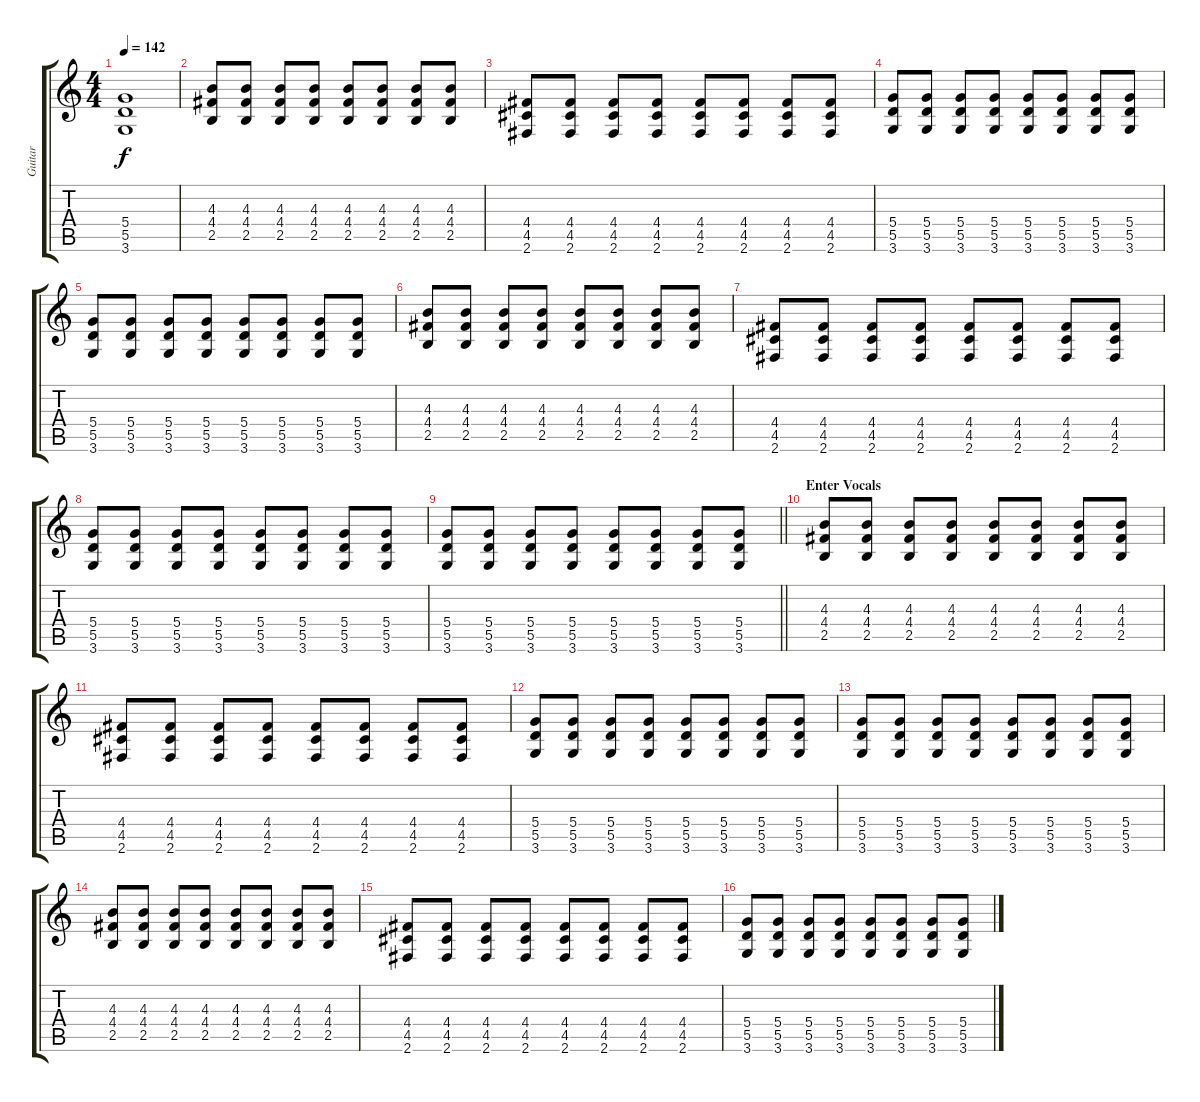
\track ("Guitar" "Guitar") {instrument overdrivenguitar}
\staff {score tabs}
\tuning (E4 B3 G3 D3 A2 E2) {hide}
\ts (4 4)
\tempo 142
\clef g2
\ks c
(5.4 5.5 3.6).1{dy f} |
(4.3 4.4 2.5).8 (4.3 4.4 2.5).8 (4.3 4.4 2.5).8 (4.3 4.4 2.5).8 (4.3 4.4 2.5).8 (4.3 4.4 2.5).8 (4.3 4.4 2.5).8 (4.3 4.4 2.5).8 |
(4.4 4.5 2.6).8 (4.4 4.5 2.6).8 (4.4 4.5 2.6).8 (4.4 4.5 2.6).8 (4.4 4.5 2.6).8 (4.4 4.5 2.6).8 (4.4 4.5 2.6).8 (4.4 4.5 2.6).8 |
(5.4 5.5 3.6).8 (5.4 5.5 3.6).8 (5.4 5.5 3.6).8 (5.4 5.5 3.6).8 (5.4 5.5 3.6).8 (5.4 5.5 3.6).8 (5.4 5.5 3.6).8 (5.4 5.5 3.6).8 |
(5.4 5.5 3.6).8 (5.4 5.5 3.6).8 (5.4 5.5 3.6).8 (5.4 5.5 3.6).8 (5.4 5.5 3.6).8 (5.4 5.5 3.6).8 (5.4 5.5 3.6).8 (5.4 5.5 3.6).8 |
(4.3 4.4 2.5).8 (4.3 4.4 2.5).8 (4.3 4.4 2.5).8 (4.3 4.4 2.5).8 (4.3 4.4 2.5).8 (4.3 4.4 2.5).8 (4.3 4.4 2.5).8 (4.3 4.4 2.5).8 |
(4.4 4.5 2.6).8 (4.4 4.5 2.6).8 (4.4 4.5 2.6).8 (4.4 4.5 2.6).8 (4.4 4.5 2.6).8 (4.4 4.5 2.6).8 (4.4 4.5 2.6).8 (4.4 4.5 2.6).8 |
(5.4 5.5 3.6).8 (5.4 5.5 3.6).8 (5.4 5.5 3.6).8 (5.4 5.5 3.6).8 (5.4 5.5 3.6).8 (5.4 5.5 3.6).8 (5.4 5.5 3.6).8 (5.4 5.5 3.6).8 |
\barLineRight lightlight
(5.4 5.5 3.6).8 (5.4 5.5 3.6).8 (5.4 5.5 3.6).8 (5.4 5.5 3.6).8 (5.4 5.5 3.6).8 (5.4 5.5 3.6).8 (5.4 5.5 3.6).8 (5.4 5.5 3.6).8 |
\section ("" "Enter Vocals")
(4.3 4.4 2.5).8 (4.3 4.4 2.5).8 (4.3 4.4 2.5).8 (4.3 4.4 2.5).8 (4.3 4.4 2.5).8 (4.3 4.4 2.5).8 (4.3 4.4 2.5).8 (4.3 4.4 2.5).8 |
(4.4 4.5 2.6).8 (4.4 4.5 2.6).8 (4.4 4.5 2.6).8 (4.4 4.5 2.6).8 (4.4 4.5 2.6).8 (4.4 4.5 2.6).8 (4.4 4.5 2.6).8 (4.4 4.5 2.6).8 |
(5.4 5.5 3.6).8 (5.4 5.5 3.6).8 (5.4 5.5 3.6).8 (5.4 5.5 3.6).8 (5.4 5.5 3.6).8 (5.4 5.5 3.6).8 (5.4 5.5 3.6).8 (5.4 5.5 3.6).8 |
(5.4 5.5 3.6).8 (5.4 5.5 3.6).8 (5.4 5.5 3.6).8 (5.4 5.5 3.6).8 (5.4 5.5 3.6).8 (5.4 5.5 3.6).8 (5.4 5.5 3.6).8 (5.4 5.5 3.6).8 |
(4.3 4.4 2.5).8 (4.3 4.4 2.5).8 (4.3 4.4 2.5).8 (4.3 4.4 2.5).8 (4.3 4.4 2.5).8 (4.3 4.4 2.5).8 (4.3 4.4 2.5).8 (4.3 4.4 2.5).8 |
(4.4 4.5 2.6).8 (4.4 4.5 2.6).8 (4.4 4.5 2.6).8 (4.4 4.5 2.6).8 (4.4 4.5 2.6).8 (4.4 4.5 2.6).8 (4.4 4.5 2.6).8 (4.4 4.5 2.6).8 |
(5.4 5.5 3.6).8 (5.4 5.5 3.6).8 (5.4 5.5 3.6).8 (5.4 5.5 3.6).8 (5.4 5.5 3.6).8 (5.4 5.5 3.6).8 (5.4 5.5 3.6).8 (5.4 5.5 3.6).8
